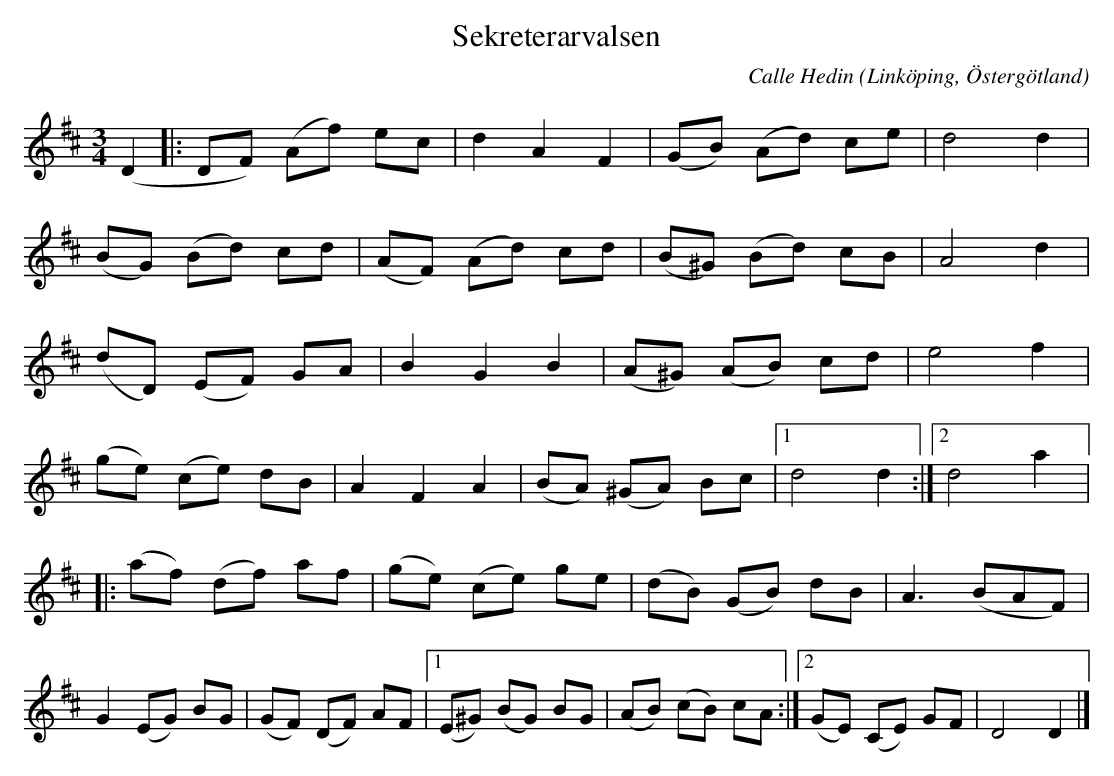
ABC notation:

X:1
T:Sekreterarvalsen
C:Calle Hedin
O:Linköping, Östergötland
M:3/4
K:D
(D2 |: DF) (Af) ec | d2 A2 F2|  (GB) (Ad) ce |  d4 d2 |
(BG) (Bd) cd | (AF) (Ad) cd |   (B^G) (Bd) cB | A4 d2 |
(dD) (EF) GA |  B2 G2 B2  |   (A^G) (AB) cd |  e4 f2 |
(ge) (ce) dB |  A2 F2 A2  |  (BA) (^GA) Bc |1 d4 d2 :|2 d4 a2 |:
  (af) (df) af |  (ge) (ce) ge | (dB) (GB) dB |  A3 (BAF) |
G2 (EG) BG | (GF) (DF) AF |1 (E^G) (BG) BG | (AB) (cB) cA :|2 (GE) (CE) GF | D4 D2 |]
